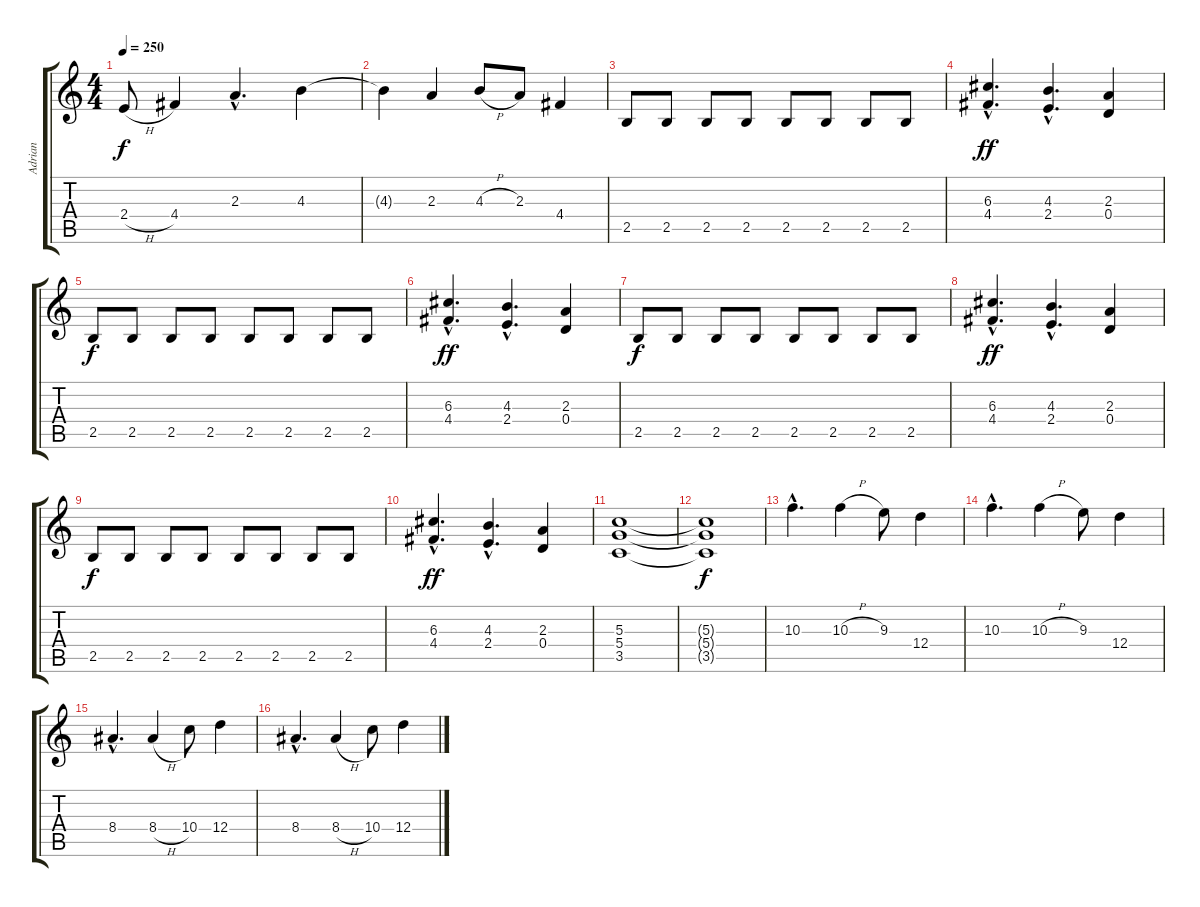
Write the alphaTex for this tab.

\track ("Adrian" "Adrian") {instrument distortionguitar}
\staff {score tabs}
\tuning (E4 B3 G3 D3 A2 E2) {hide}
\ts (4 4)
\tempo 250
\clef g2
\ks c
2.4{h}.8{dy f} 4.4.4 2.3{hac}.4{d} 4.3.4 |
4.3{t}.4 2.3.4 4.3{h}.8 2.3.8 4.4.4 |
2.5.8 2.5.8 2.5.8 2.5.8 2.5.8 2.5.8 2.5.8 2.5.8 |
(6.3{hac} 4.4{hac}).4{d dy ff} (4.3{hac} 2.4{hac}).4{d} (2.3 0.4).4 |
2.5.8{dy f} 2.5.8 2.5.8 2.5.8 2.5.8 2.5.8 2.5.8 2.5.8 |
(6.3{hac} 4.4{hac}).4{d dy ff} (4.3{hac} 2.4{hac}).4{d} (2.3 0.4).4 |
2.5.8{dy f} 2.5.8 2.5.8 2.5.8 2.5.8 2.5.8 2.5.8 2.5.8 |
(6.3{hac} 4.4{hac}).4{d dy ff} (4.3{hac} 2.4{hac}).4{d} (2.3 0.4).4 |
2.5.8{dy f} 2.5.8 2.5.8 2.5.8 2.5.8 2.5.8 2.5.8 2.5.8 |
(6.3{hac} 4.4{hac}).4{d dy ff} (4.3{hac} 2.4{hac}).4{d} (2.3 0.4).4 |
(5.3 5.4 3.5).1 |
(5.3{t} 5.4{t} 3.5{t}).1{dy f} |
10.3{hac}.4{d} 10.3{h}.4 9.3.8 12.4.4 |
10.3{hac}.4{d} 10.3{h}.4 9.3.8 12.4.4 |
8.4{hac}.4{d} 8.4{h}.4 10.4.8 12.4.4 |
8.4{hac}.4{d} 8.4{h}.4 10.4.8 12.4.4
